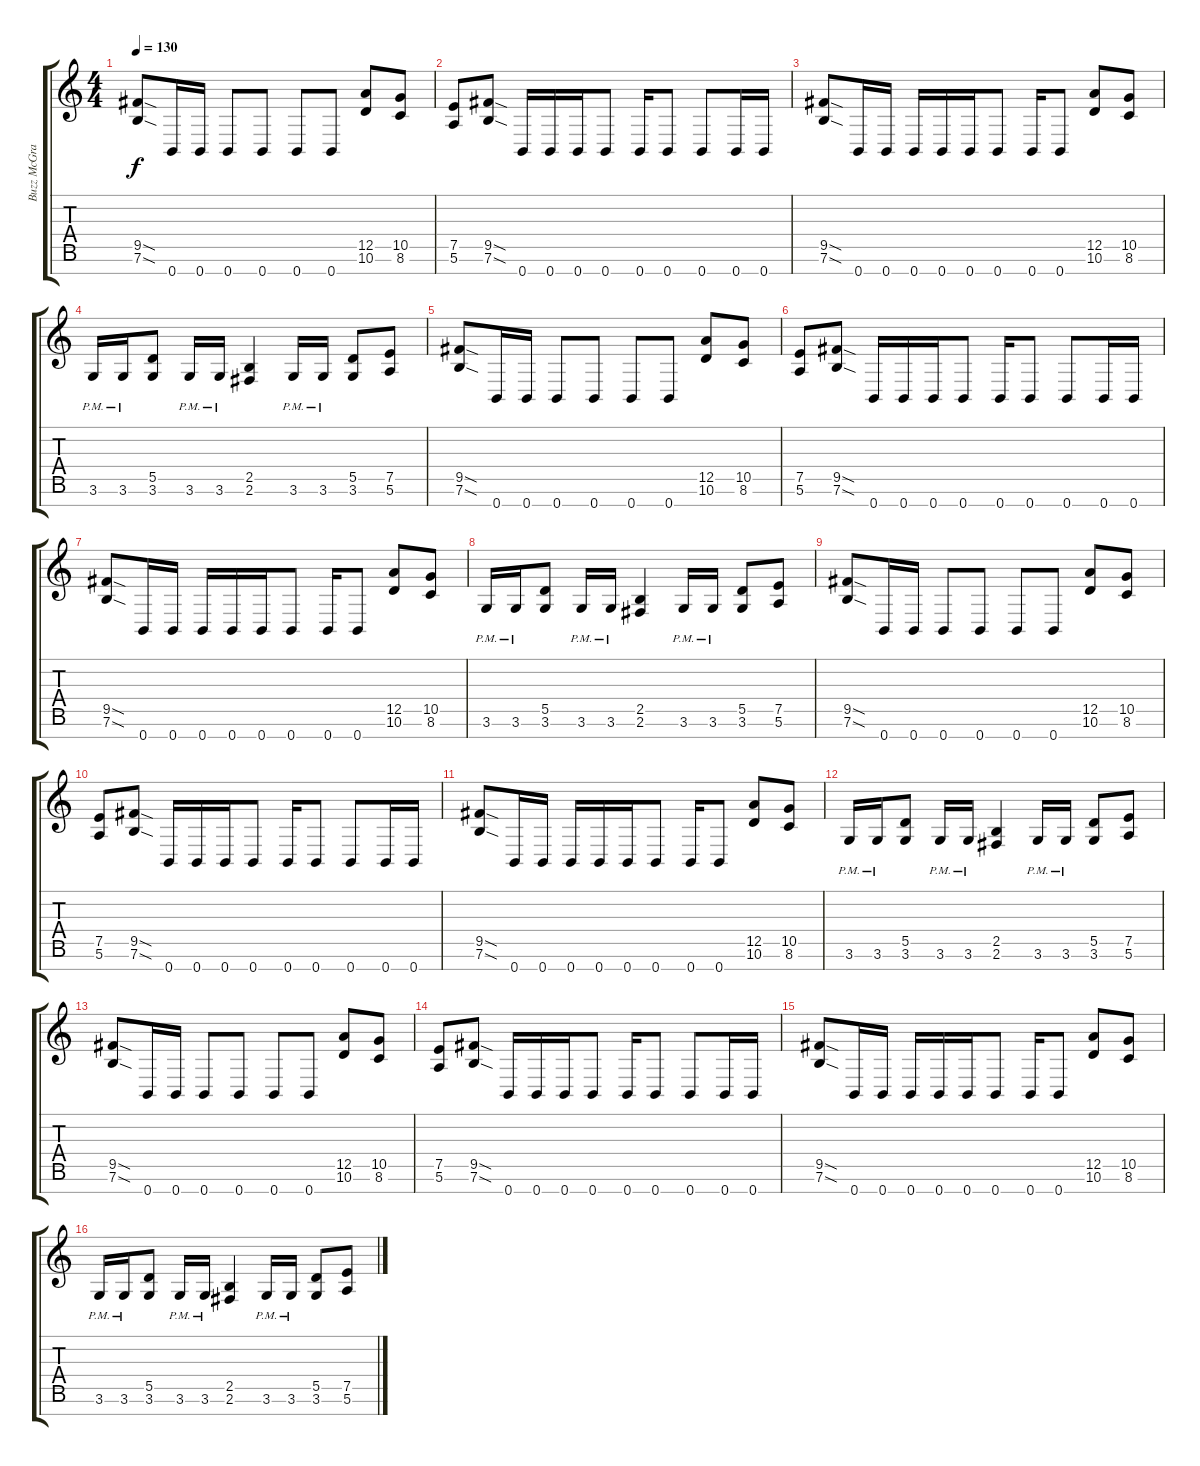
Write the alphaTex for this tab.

\track ("Buzz McGrath" "Buzz McGra") {instrument distortionguitar}
\staff {score tabs}
\tuning (E4 B3 G3 D3 A2 E2 B1) {hide}
\ts (4 4)
\tempo 130
\clef g2
\ks c
(9.5{sod} 7.6{sod}).8{dy f} 0.7.16 0.7.16 0.7.8 0.7.8 0.7.8 0.7.8 (12.5 10.6).8 (10.5 8.6).8 |
(7.5 5.6).8 (9.5{sod} 7.6{sod}).8 0.7.16 0.7.16 0.7.16 0.7.8 0.7.16 0.7.8 0.7.8 0.7.16 0.7.16 |
(9.5{sod} 7.6{sod}).8 0.7.16 0.7.16 0.7.16 0.7.16 0.7.16 0.7.8 0.7.16 0.7.8 (12.5 10.6).8 (10.5 8.6).8 |
3.6{pm}.16 3.6{pm}.16 (5.5 3.6).8 3.6{pm}.16 3.6{pm}.16 (2.5 2.6).4 3.6{pm}.16 3.6{pm}.16 (5.5 3.6).8 (7.5 5.6).8 |
(9.5{sod} 7.6{sod}).8 0.7.16 0.7.16 0.7.8 0.7.8 0.7.8 0.7.8 (12.5 10.6).8 (10.5 8.6).8 |
(7.5 5.6).8 (9.5{sod} 7.6{sod}).8 0.7.16 0.7.16 0.7.16 0.7.8 0.7.16 0.7.8 0.7.8 0.7.16 0.7.16 |
(9.5{sod} 7.6{sod}).8 0.7.16 0.7.16 0.7.16 0.7.16 0.7.16 0.7.8 0.7.16 0.7.8 (12.5 10.6).8 (10.5 8.6).8 |
3.6{pm}.16 3.6{pm}.16 (5.5 3.6).8 3.6{pm}.16 3.6{pm}.16 (2.5 2.6).4 3.6{pm}.16 3.6{pm}.16 (5.5 3.6).8 (7.5 5.6).8 |
(9.5{sod} 7.6{sod}).8 0.7.16 0.7.16 0.7.8 0.7.8 0.7.8 0.7.8 (12.5 10.6).8 (10.5 8.6).8 |
(7.5 5.6).8 (9.5{sod} 7.6{sod}).8 0.7.16 0.7.16 0.7.16 0.7.8 0.7.16 0.7.8 0.7.8 0.7.16 0.7.16 |
(9.5{sod} 7.6{sod}).8 0.7.16 0.7.16 0.7.16 0.7.16 0.7.16 0.7.8 0.7.16 0.7.8 (12.5 10.6).8 (10.5 8.6).8 |
3.6{pm}.16 3.6{pm}.16 (5.5 3.6).8 3.6{pm}.16 3.6{pm}.16 (2.5 2.6).4 3.6{pm}.16 3.6{pm}.16 (5.5 3.6).8 (7.5 5.6).8 |
(9.5{sod} 7.6{sod}).8 0.7.16 0.7.16 0.7.8 0.7.8 0.7.8 0.7.8 (12.5 10.6).8 (10.5 8.6).8 |
(7.5 5.6).8 (9.5{sod} 7.6{sod}).8 0.7.16 0.7.16 0.7.16 0.7.8 0.7.16 0.7.8 0.7.8 0.7.16 0.7.16 |
(9.5{sod} 7.6{sod}).8 0.7.16 0.7.16 0.7.16 0.7.16 0.7.16 0.7.8 0.7.16 0.7.8 (12.5 10.6).8 (10.5 8.6).8 |
3.6{pm}.16 3.6{pm}.16 (5.5 3.6).8 3.6{pm}.16 3.6{pm}.16 (2.5 2.6).4 3.6{pm}.16 3.6{pm}.16 (5.5 3.6).8 (7.5 5.6).8
